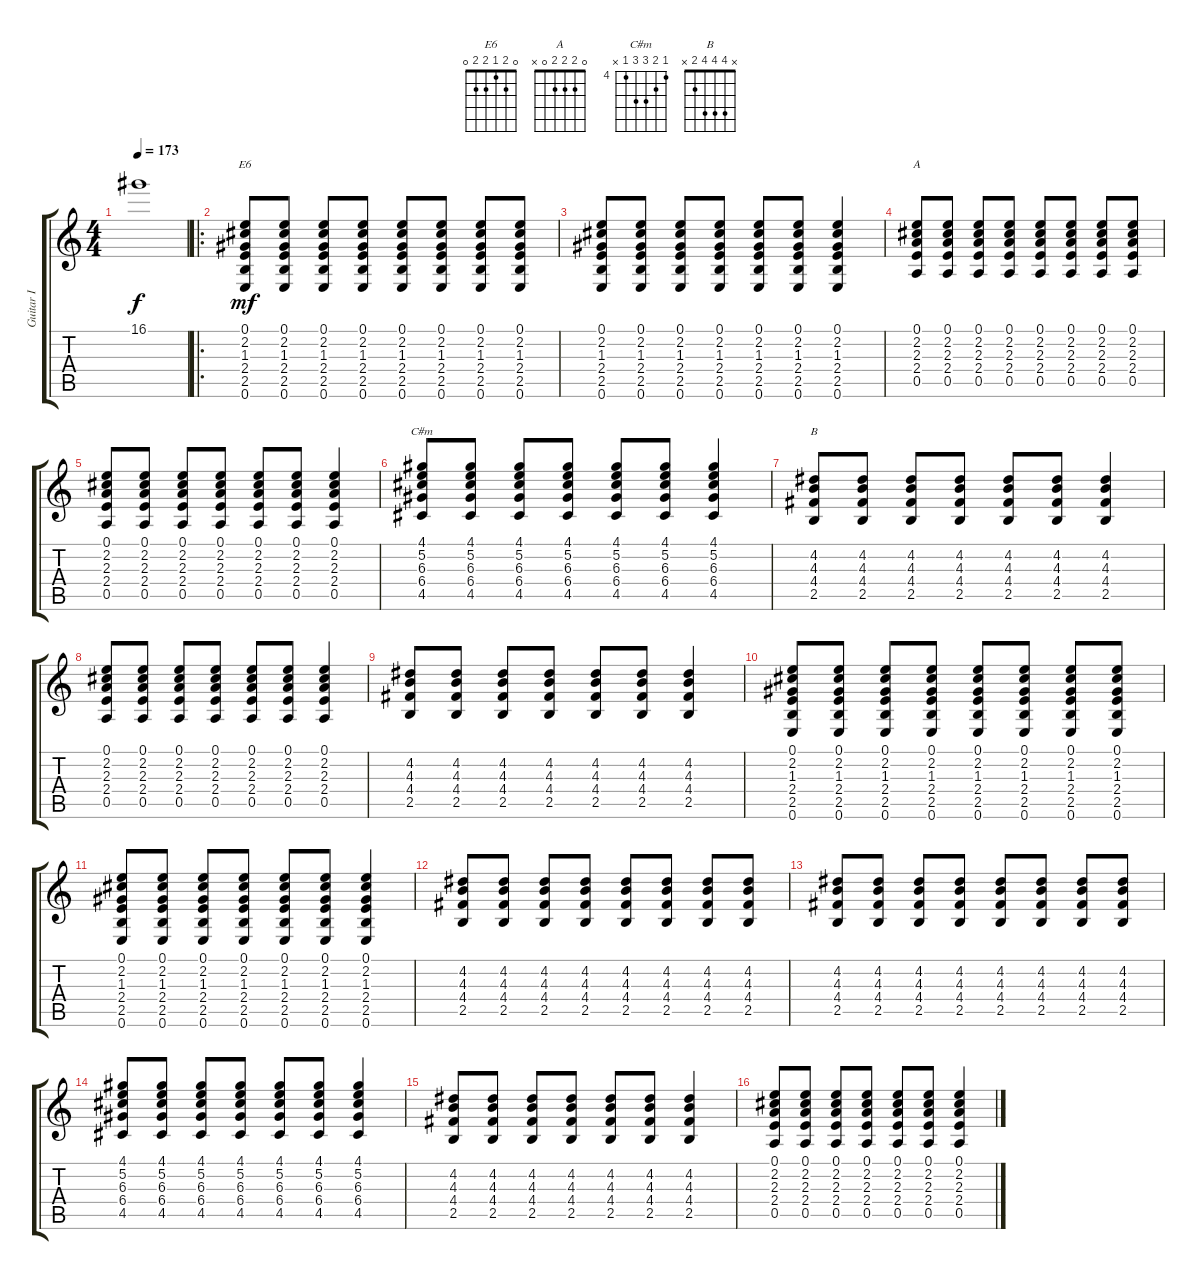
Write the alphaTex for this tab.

\track ("Guitar I" "Guitar I") {instrument overdrivenguitar}
\staff {score tabs}
\tuning (E4 B3 G3 D3 A2 E2) {hide}
\chord ("E6" 0 2 1 2 2 0)
\chord ("A" 0 2 2 2 0 x)
\chord ("C#m" 4 5 6 6 4 x) {firstfret 4}
\chord ("B" x 4 4 4 2 x)
\ts (4 4)
\tempo 173
\clef g2
\ks c
16.1{t}.1{dy f} |
\ro
(0.1 2.2 1.3 2.4 2.5 0.6).8{ch "E6" dy mf volume 10} (0.1 2.2 1.3 2.4 2.5 0.6).8 (0.1 2.2 1.3 2.4 2.5 0.6).8 (0.1 2.2 1.3 2.4 2.5 0.6).8 (0.1 2.2 1.3 2.4 2.5 0.6).8 (0.1 2.2 1.3 2.4 2.5 0.6).8 (0.1 2.2 1.3 2.4 2.5 0.6).8 (0.1 2.2 1.3 2.4 2.5 0.6).8 |
(0.1 2.2 1.3 2.4 2.5 0.6).8 (0.1 2.2 1.3 2.4 2.5 0.6).8 (0.1 2.2 1.3 2.4 2.5 0.6).8 (0.1 2.2 1.3 2.4 2.5 0.6).8 (0.1 2.2 1.3 2.4 2.5 0.6).8 (0.1 2.2 1.3 2.4 2.5 0.6).8 (0.1 2.2 1.3 2.4 2.5 0.6).4 |
(0.1 2.2 2.3 2.4 0.5).8{ch "A"} (0.1 2.2 2.3 2.4 0.5).8 (0.1 2.2 2.3 2.4 0.5).8 (0.1 2.2 2.3 2.4 0.5).8 (0.1 2.2 2.3 2.4 0.5).8 (0.1 2.2 2.3 2.4 0.5).8 (0.1 2.2 2.3 2.4 0.5).8 (0.1 2.2 2.3 2.4 0.5).8 |
(0.1 2.2 2.3 2.4 0.5).8 (0.1 2.2 2.3 2.4 0.5).8 (0.1 2.2 2.3 2.4 0.5).8 (0.1 2.2 2.3 2.4 0.5).8 (0.1 2.2 2.3 2.4 0.5).8 (0.1 2.2 2.3 2.4 0.5).8 (0.1 2.2 2.3 2.4 0.5).4 |
(4.1 5.2 6.3 6.4 4.5).8{ch "C#m"} (4.1 5.2 6.3 6.4 4.5).8 (4.1 5.2 6.3 6.4 4.5).8 (4.1 5.2 6.3 6.4 4.5).8 (4.1 5.2 6.3 6.4 4.5).8 (4.1 5.2 6.3 6.4 4.5).8 (4.1 5.2 6.3 6.4 4.5).4 |
(4.2 4.3 4.4 2.5).8{ch "B"} (4.2 4.3 4.4 2.5).8 (4.2 4.3 4.4 2.5).8 (4.2 4.3 4.4 2.5).8 (4.2 4.3 4.4 2.5).8 (4.2 4.3 4.4 2.5).8 (4.2 4.3 4.4 2.5).4 |
(0.1 2.2 2.3 2.4 0.5).8 (0.1 2.2 2.3 2.4 0.5).8 (0.1 2.2 2.3 2.4 0.5).8 (0.1 2.2 2.3 2.4 0.5).8 (0.1 2.2 2.3 2.4 0.5).8 (0.1 2.2 2.3 2.4 0.5).8 (0.1 2.2 2.3 2.4 0.5).4 |
(4.2 4.3 4.4 2.5).8 (4.2 4.3 4.4 2.5).8 (4.2 4.3 4.4 2.5).8 (4.2 4.3 4.4 2.5).8 (4.2 4.3 4.4 2.5).8 (4.2 4.3 4.4 2.5).8 (4.2 4.3 4.4 2.5).4 |
(0.1 2.2 1.3 2.4 2.5 0.6).8{volume 10} (0.1 2.2 1.3 2.4 2.5 0.6).8 (0.1 2.2 1.3 2.4 2.5 0.6).8 (0.1 2.2 1.3 2.4 2.5 0.6).8 (0.1 2.2 1.3 2.4 2.5 0.6).8 (0.1 2.2 1.3 2.4 2.5 0.6).8 (0.1 2.2 1.3 2.4 2.5 0.6).8 (0.1 2.2 1.3 2.4 2.5 0.6).8 |
(0.1 2.2 1.3 2.4 2.5 0.6).8 (0.1 2.2 1.3 2.4 2.5 0.6).8 (0.1 2.2 1.3 2.4 2.5 0.6).8 (0.1 2.2 1.3 2.4 2.5 0.6).8 (0.1 2.2 1.3 2.4 2.5 0.6).8 (0.1 2.2 1.3 2.4 2.5 0.6).8 (0.1 2.2 1.3 2.4 2.5 0.6).4 |
(4.2 4.3 4.4 2.5).8 (4.2 4.3 4.4 2.5).8 (4.2 4.3 4.4 2.5).8 (4.2 4.3 4.4 2.5).8 (4.2 4.3 4.4 2.5).8 (4.2 4.3 4.4 2.5).8 (4.2 4.3 4.4 2.5).8 (4.2 4.3 4.4 2.5).8 |
(4.2 4.3 4.4 2.5).8 (4.2 4.3 4.4 2.5).8 (4.2 4.3 4.4 2.5).8 (4.2 4.3 4.4 2.5).8 (4.2 4.3 4.4 2.5).8 (4.2 4.3 4.4 2.5).8 (4.2 4.3 4.4 2.5).8 (4.2 4.3 4.4 2.5).8 |
(4.1 5.2 6.3 6.4 4.5).8 (4.1 5.2 6.3 6.4 4.5).8 (4.1 5.2 6.3 6.4 4.5).8 (4.1 5.2 6.3 6.4 4.5).8 (4.1 5.2 6.3 6.4 4.5).8 (4.1 5.2 6.3 6.4 4.5).8 (4.1 5.2 6.3 6.4 4.5).4 |
(4.2 4.3 4.4 2.5).8 (4.2 4.3 4.4 2.5).8 (4.2 4.3 4.4 2.5).8 (4.2 4.3 4.4 2.5).8 (4.2 4.3 4.4 2.5).8 (4.2 4.3 4.4 2.5).8 (4.2 4.3 4.4 2.5).4 |
(0.1 2.2 2.3 2.4 0.5).8 (0.1 2.2 2.3 2.4 0.5).8 (0.1 2.2 2.3 2.4 0.5).8 (0.1 2.2 2.3 2.4 0.5).8 (0.1 2.2 2.3 2.4 0.5).8 (0.1 2.2 2.3 2.4 0.5).8 (0.1 2.2 2.3 2.4 0.5).4
